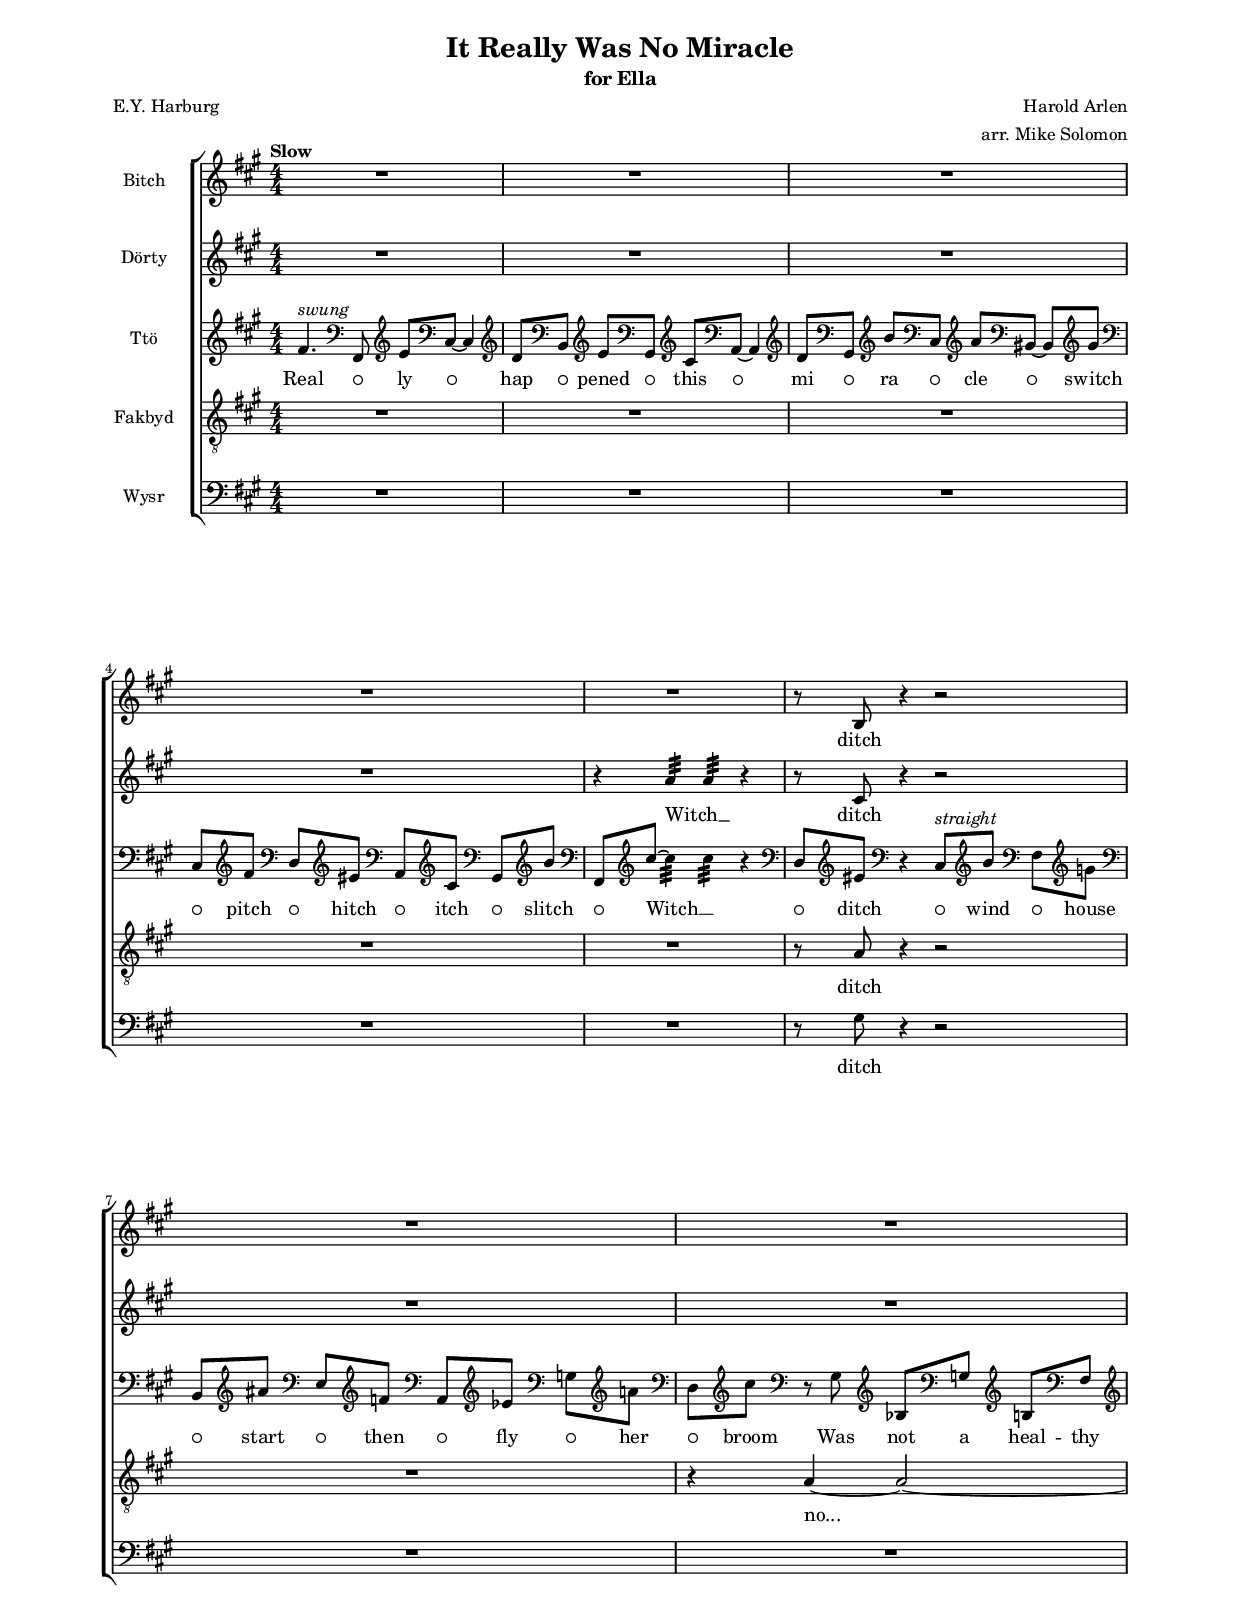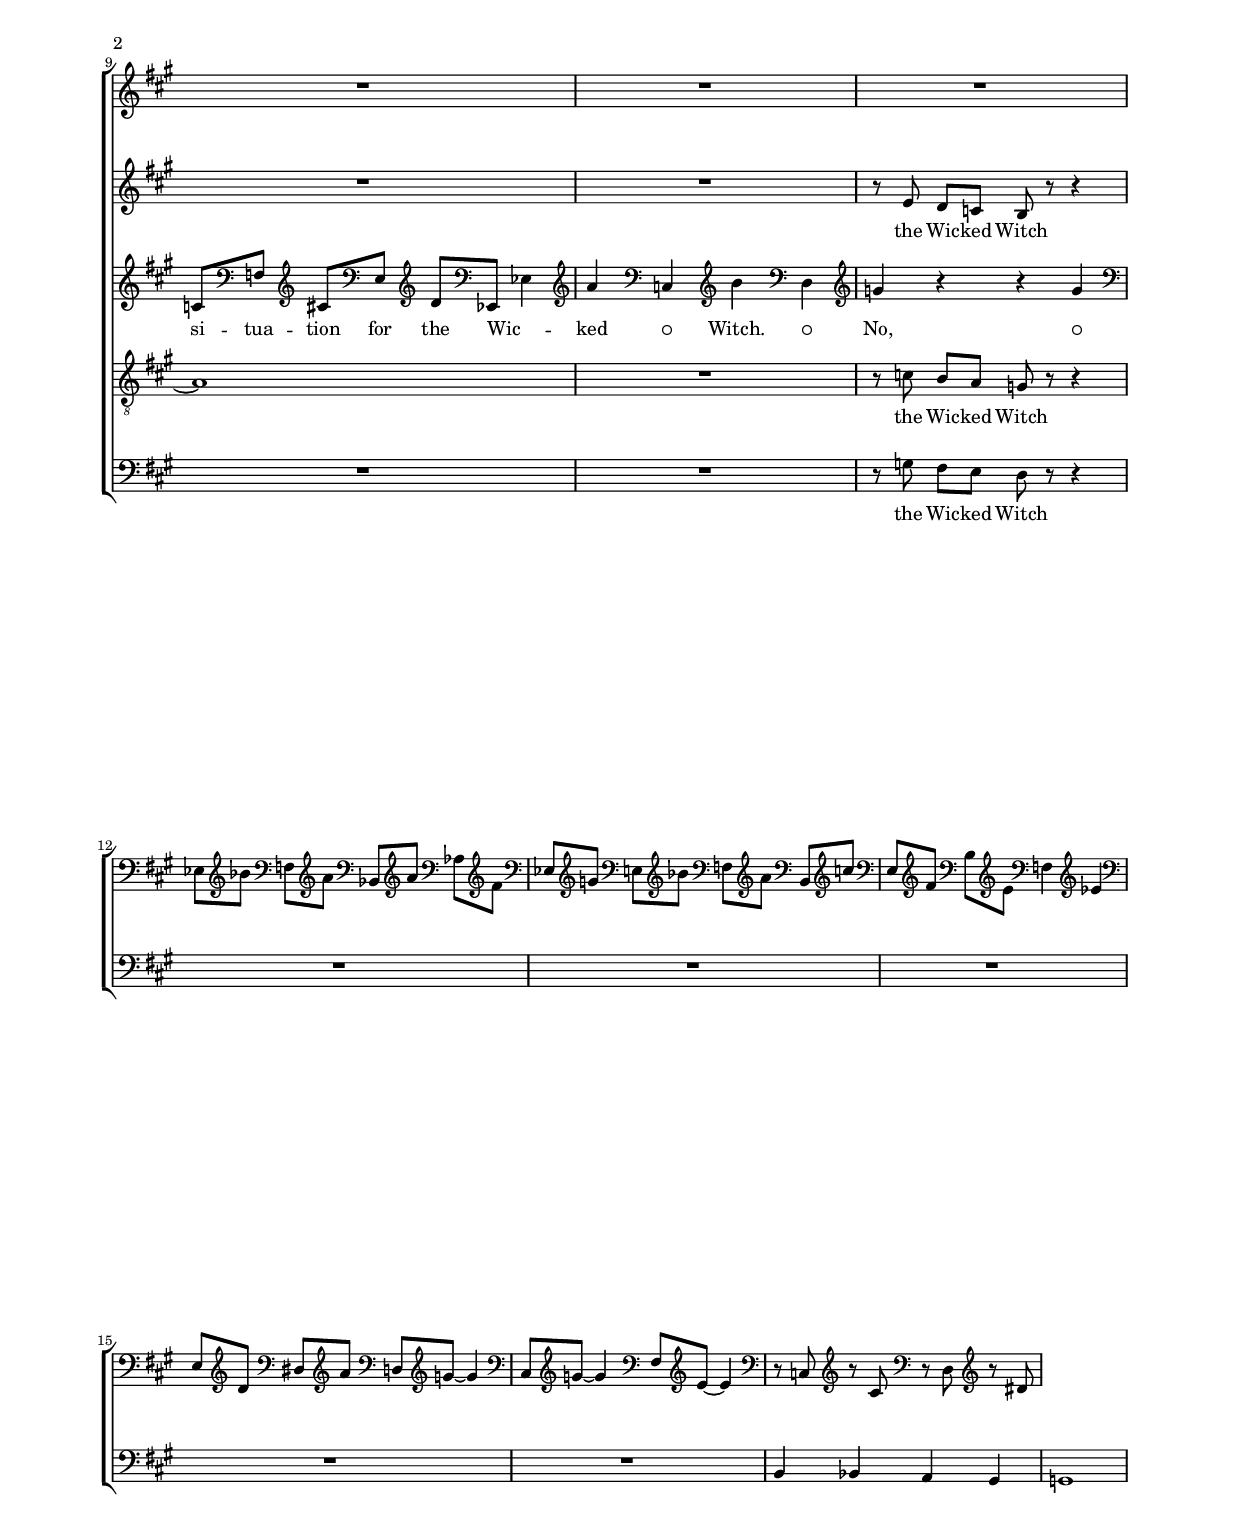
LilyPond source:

% notes piquées avec Piki
% -- accord pour clôturer
% ---- 2m to arrive to D, sounds like arrival to A but we sneak G in to round to D
% single long note D avec Ryan (Mike danse autour de ça (genre ees' cis' e' c' f' b etc.))
% ---- cute virage to G (8th reply chez tout le monde)
% telescoping duo avec Mathieu
% --
% high duo avec Marie
% --
\version "2.19.30"
\include "defs-devel.ly"



%{
  
  a' c b' ees g'
  %%%
  cis' gis, eis' b, d' cis
  fis gis'


  a d g
  fis b e
  dis gis cis
%}

%{
  Am D
  G
  Eb F
  Bb/ Bo7
  Cm C#o
  D D#o
  E
  F
  E D#
  D
  C#
  C#
%}

%{
  ees bes'
  f a'
  bes a'
  b aes'
  c g'
  cis fis'
  d a'
  dis b'
  e fis'
  b e'
  f e'
  a ees'
  e d'
  dis a'
  d g'8 ~ g'4
  cis g'8 ~ g'4
  fis e'8 ~ e'4
   
%}

\header {
  title = "It Really Was No Miracle" %(1)"
  subtitle = \markup { for Ella }
  composer = "Harold Arlen"
  poet = "E.Y. Harburg"
  arranger = "arr. Mike Solomon"
}

\paper {
  #(define fonts
    (set-global-fonts
    #:music "lilyjazz"
    #:brace "lilyjazz"
    #:roman "LilyJAZZText"
    #:sans "LilyJAZZChord"
    #:factor (/ staff-height pt 20)
  ))
  ragged-right = ##f
  left-margin = 0.75\in
  right-margin = 0.75\in
  top-margin = 0.5\in
  bottom-margin = 0.6\in
  ragged-last-bottom = ##f
  %oddHeaderMarkup = "FIRST FULL DRAFT 20.10.14 4:44"
  %evenHeaderMarkup = "FIRST FULL DRAFT 20.10.14 4:44"
}


#(ly:set-option 'point-and-click #f)

#(set-global-staff-size 15.15)


%changeUp = { \change Staff = "up" }
%changeDown = { \change Staff = "down" }
changeUp = { \clef treble }
changeDown = { \clef bass }

scorePrefatoryMatter = {}
midiPrefatoryMatter = {}

marks = {
  \tempo "Slow"
  \numericTimeSignature
  s1 |
}

swung = \markup \italic "swung"
straight = \markup \italic "straight"

soprano = \relative c' {
  \key fis \minor
  \clef treble
  R1*5 |
  \lo r8 \sh b r4 r2 |
  R1*5 |
}

sopranoWords = \lyricmode {
  ditch
}

mezzo = \relative c'' {
  \key fis \minor
  \clef treble
  R1*4 |
  r4 a4:32 a4:32 r |
  \lo r8 \sh cis, r4 r2 |
  R1*4 |
  r8 e d [ c ] b r r4 |
}

mezzoWords = \lyricmode {
  Witch __ _
  ditch
  the Wic -- ked Witch
}

alto = {
  \key fis \minor
  \clef treble
  \lod fis'4.^\swung
  \changeDown
  \sh fis,8
  \changeUp
  \lo e'8
  \changeDown
  \sh cis ~ cis4 |
  \changeUp
  \lo d'8
  \changeDown
  \sh b,8
  \changeUp
  \lo e'8
  \changeDown
  \sh gis,8
  \changeUp
  \lo cis'8
  \changeDown
  \sh a,8 ~ a,4 |
  \changeUp
  \lo d'8
  \changeDown
  \sh gis,8
  \changeUp
  \lo b'8
  \changeDown
  \sh cis8
  \changeUp
  \lo a'8
  \changeDown
  \sh bis,8 ~ \lo bis,8
  \changeUp
  \sh gis'8 |
  \changeDown
  \lo cis8
  \changeUp
  \sh fis'8
  \changeDown
  \lo d8
  \changeUp
  \sh eis'8
  \changeDown
  \lo a,8
  \changeUp
  \sh cis'8
  \changeDown
  \lo gis,8
  \changeUp
  \sh b'8 |
  \changeDown
  \lo fis,8
  \changeUp
  \sh cis'' ~
  cis''4:32
  cis'':32
  r |
  \changeDown
  \lo d
  \changeUp
  \sh eis'
  \changeDown
  r4
  cis8^\straight [
  \changeUp
  b'8 ]
  \changeDown
  fis8 [
  \changeUp
  g'8 ] |
  \changeDown
  b,8 [
  \changeUp
  ais'8 ]
  \changeDown
  e8 [
  \changeUp
  f'8 ]
  \changeDown
  a,8 [
  \changeUp
  ees'8 ]
  \changeDown
  g8 [
  \changeUp
  a'8 ] |
  \changeDown
  d8 [
  \changeUp
  cis''8 ]
  \changeDown
  r8 gis
  \changeUp
  bes8 [
  \changeDown
  g ]
  \changeUp
  b [
  \changeDown
  fis ]
  \changeUp
  c' [
  \changeDown
  f ]
  \changeUp
  cis' [
  \changeDown
  e ]
  \changeUp
  d' [
  \changeDown
  ees, ~ ] ees4 |
  \changeUp
  a'4
  \changeDown
  c
  \changeUp
  b'
  \changeDown
  d |
  \changeUp
  g'4 r4
  \changeUp
  r g' |
  \changeDown ees8 [ \changeUp bes' ]
  \changeDown f [ \changeUp a' ]
  \changeDown bes, [ \changeUp a' ]
  \changeDown aes [ \changeUp fis' ]
  \changeDown ees  [ \changeUp g' ]
  \changeDown e [ \changeUp bes' ]
  \changeDown f [ \changeUp a' ]
  \changeDown b, [ \changeUp c'' ]
  \changeDown e [ \changeUp fis' ]
  \changeDown b [ \changeUp e' ]
  %\changeDown f [ \changeUp g' ]
  %\changeDown a [ \changeUp ees' ]
  \changeDown f4 \changeUp ees'
  \changeDown e8 [ \changeUp d' ]
  \changeDown dis [ \changeUp a' ]
  \changeDown d [ \changeUp g'8 ~ ] g'4 |
  \changeDown cis8 [ \changeUp g'8 ~ ] g'4
  \changeDown fis8 [ \changeUp e'8 ~ ] e'4 |
  \changeDown r8 c8 \changeUp r cis' \changeDown r d \changeUp r dis' |
}

altoWords = \lyricmode {
  Real
  ○
  ly
  ○
  hap
  ○
  pened
  ○
  this
  ○
  mi
  ○
  ra
  ○
  cle
  ○
  switch
  ○
  pitch
  ○
  hitch
  ○
  itch
  ○
  slitch
  ○
  Witch __ _
  ○
  ditch
  ○
  wind
  ○
  house
  ○
  start
  ○
  then
  ○
  fly
  ○
  her
  ○
  broom
  Was not a heal -- thy si -- tua -- tion for the Wic -- ked
  ○
  Witch.
  ○
  No,
  ○
}

tenor = \relative c' {
  \key fis \minor
  \clef "treble_8"
  R1*5 |
  \lo r8 \sh a r4 r2 |
  R1 |
  r4 a4 ~ a2 ~ |
  a1 |
  R1 |
  r8 c b [ a ] g r r4 |
}

tenorWords = \lyricmode {
  ditch
  no...
  the Wic -- ked Witch
}

bass = \relative c' {
  \key fis \minor
  \clef bass
  R1*5 |
  \lo r8 \sh gis r4 r2 |
  R1*4 |
  r8 g fis [ e ] d r r4 |
  R1*5 |
  b4 bes a gis |
  g1 |
}

bassWords = \lyricmode {
  ditch
  the Wic -- ked Witch
}

\score {
  \new ChoirStaff <<
    \new Staff \with { instrumentName = \bitchName %shortInstrumentName = #"M."
} <<
      \new Voice = "soprano" { << { \numericTimeSignature
	\scorePrefatoryMatter
        \soprano
      } {
	\scorePrefatoryMatter
        \marks
      } >> }
      \new Lyrics \lyricsto "soprano" {
        \sopranoWords
      }
    >>
    \new Staff \with { instrumentName = \dortyName %shortInstrumentName = #"E."
} <<
      \new Voice = "mezzo" { \numericTimeSignature
	\scorePrefatoryMatter
        \mezzo
      }
      \new Lyrics \lyricsto "mezzo" {
        \mezzoWords
      }
    >>
    \new Staff \with { instrumentName = \ttoName %shortInstrumentName = #"Mk."
} <<
      \new Voice = "alto" { \numericTimeSignature
	\scorePrefatoryMatter
        \alto
      }
      \new Lyrics \lyricsto "alto" {
        \altoWords
      }
    >>
    \new Staff \with { instrumentName = \fakbydName %shortInstrumentName = #"R."
} <<
      \new Voice = "tenor" { \numericTimeSignature
	\scorePrefatoryMatter
        \tenor
      }
      \new Lyrics \lyricsto "tenor" {
        \tenorWords
      }
    >>
    \new Staff \with { instrumentName = \wysrName %shortInstrumentName = #"P." %\markup { \concat { E \super u . } }
} <<
      \new Voice = "bass" { \numericTimeSignature
	\scorePrefatoryMatter
        \bass
      }
      \new Lyrics \lyricsto "bass" {
        \bassWords
      }
    >>
  >>
  \layout {
    \context {
      \Voice
      \override TextScript #'layer = #6
      \override NoteHead #'layer = #7
      \override Glissando #'breakable = ##t
      \override TupletNumber #'breakable = ##t
      \override TupletBracket #'breakable = ##t
      \override DynamicLineSpanner.direction = #UP
      \remove "Forbid_line_break_engraver"
    }
    \context {
      \Staff
      %\consists "Metronome_mark_engraver"
      \override TimeSignature #'style = #'numbered
      \override StaffSymbol #'layer = #4
      \override TimeSignature #'layer = #3
      \override TimeSignature #'whiteout = ##t
    }
    \context {
      \Lyrics
      %\override LyricText #'whiteout = ##t
      \override LyricText #'layer = #6
    }
    \context {
      \Score
      %\remove "Metronome_mark_engraver"
      \override NonMusicalPaperColumn #'allow-loose-spacing = ##f
    }
  }
}

%{
\score {
  \new PianoStaff <<
    \new Staff  {
      \new Voice = "soprano" { << { \numericTimeSignature
	\scorePrefatoryMatter
        \soprano
      } \\ { \mezzo } \\ { \alto } {
	\scorePrefatoryMatter
        \marks
      } >> }
    }
    \new Staff  {
      \new Voice = "soprano" { << { \numericTimeSignature
	\scorePrefatoryMatter
        \tenor
      } \\ \\ { \bass } {
	\scorePrefatoryMatter
        \marks
      } >> }
    }
  >>
  \layout {
    \context {
      \Voice
      \override TextScript #'layer = #6
      \override NoteHead #'layer = #7
      \override Glissando #'breakable = ##t
      \override TupletNumber #'breakable = ##t
      \override TupletBracket #'breakable = ##t
      \remove "Forbid_line_break_engraver"
    }
    \context {
      \Staff
      %\consists "Metronome_mark_engraver"
      \override TimeSignature #'style = #'numbered
      \override StaffSymbol #'layer = #4
      \override TimeSignature #'layer = #3
      \override TimeSignature #'whiteout = ##t
    }
    \context {
      \Lyrics
      %\override LyricText #'whiteout = ##t
      \override LyricText #'layer = #6
    }
    \context {
      \Score
      %\remove "Metronome_mark_engraver"
      \override NonMusicalPaperColumn #'allow-loose-spacing = ##f
    }
  }
}
%}

%%% MIDI

\score {
  \new ChoirStaff <<
    \new Staff \with { instrumentName = \bitchName %shortInstrumentName = #"M."
} <<
      \new Voice = "soprano" { << { \numericTimeSignature
	\midiPrefatoryMatter
        \soprano
      } {
	\midiPrefatoryMatter
        \marks
      } >> }
      \new Lyrics \lyricsto "soprano" {
        \sopranoWords
      }
    >>
    \new Staff \with { instrumentName = \dortyName %shortInstrumentName = #"E."
} <<
      \new Voice = "mezzo" { \numericTimeSignature
	\midiPrefatoryMatter
        \mezzo
      }
      \new Lyrics \lyricsto "mezzo" {
        \mezzoWords
      }
    >>
    \new Staff \with { instrumentName = \ttoName %shortInstrumentName = #"Mk."
} <<
      \new Voice = "alto" { \numericTimeSignature
	\midiPrefatoryMatter
        \alto
      }
      \new Lyrics \lyricsto "alto" {
        \altoWords
      }
    >>
    \new Staff \with { instrumentName = \fakbydName %shortInstrumentName = #"R."
} <<
      \new Voice = "tenor" { \numericTimeSignature
	\midiPrefatoryMatter
        \tenor
      }
      \new Lyrics \lyricsto "tenor" {
        \tenorWords
      }
    >>
    \new Staff \with { instrumentName = \wysrName %shortInstrumentName = #"P." %\markup { \concat { E \super u . } }
} <<
      \new Voice = "bass" { \numericTimeSignature
	\midiPrefatoryMatter
        \bass
      }
      \new Lyrics \lyricsto "bass" {
        \bassWords
      }
    >>
  >>
  \midi {}
}
